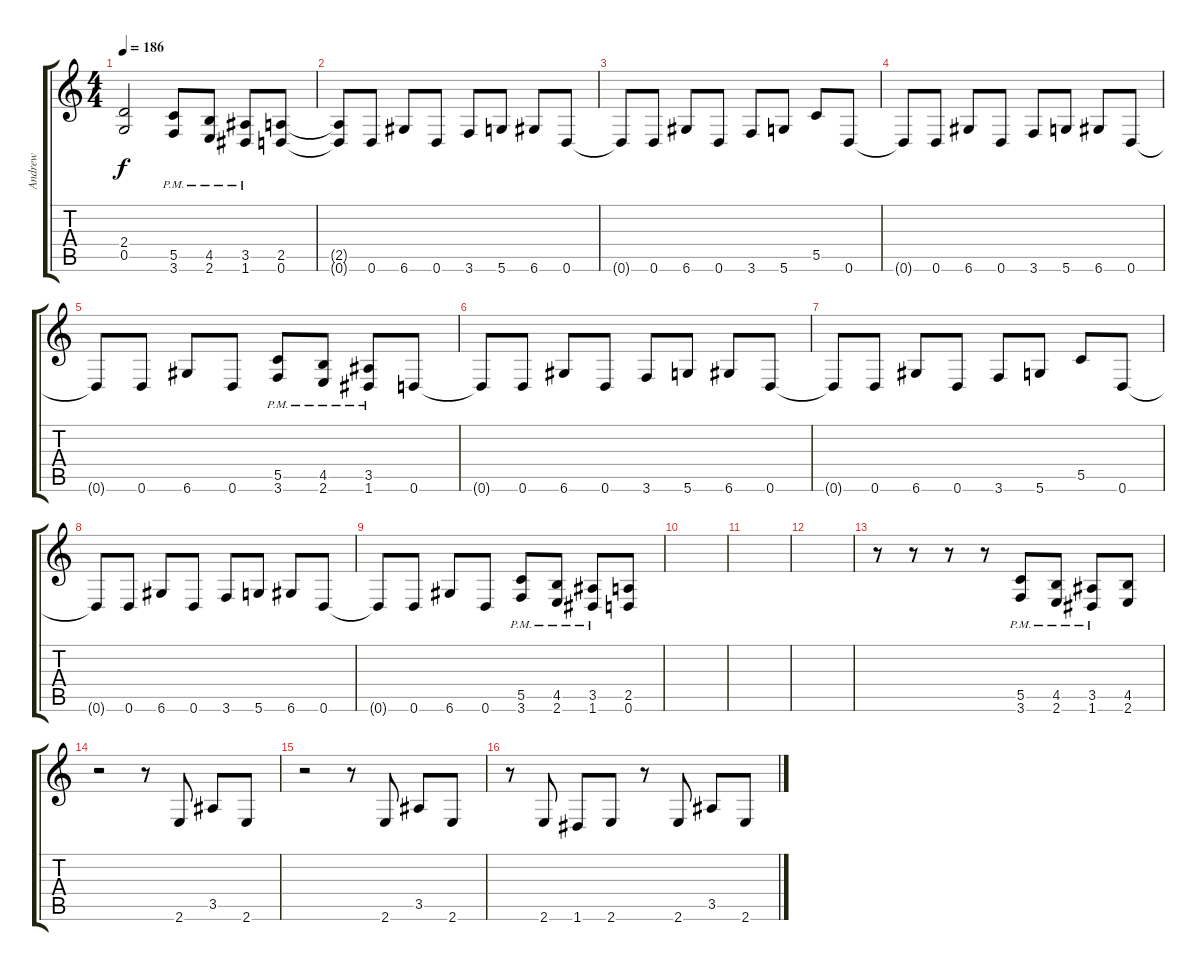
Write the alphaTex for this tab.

\track ("Andrew" "Andrew") {instrument distortionguitar}
\staff {score tabs}
\tuning (D4 A3 F3 C3 G2 D2) {hide}
\ts (4 4)
\tempo 186
\clef g2
\ks c
(2.4{t} 0.5{t}).2{dy f} (5.5{pm} 3.6{pm}).8 (4.5{pm} 2.6{pm}).8 (3.5{pm} 1.6{pm}).8 (2.5 0.6).8 |
(2.5{t} 0.6{t}).8 0.6.8 6.6.8 0.6.8 3.6.8 5.6.8 6.6.8 0.6.8 |
0.6{t}.8 0.6.8 6.6.8 0.6.8 3.6.8 5.6.8 5.5.8 0.6.8 |
0.6{t}.8 0.6.8 6.6.8 0.6.8 3.6.8 5.6.8 6.6.8 0.6.8 |
0.6{t}.8 0.6.8 6.6.8 0.6.8 (5.5{pm} 3.6{pm}).8 (4.5{pm} 2.6{pm}).8 (3.5{pm} 1.6{pm}).8 0.6.8 |
0.6{t}.8 0.6.8 6.6.8 0.6.8 3.6.8 5.6.8 6.6.8 0.6.8 |
0.6{t}.8 0.6.8 6.6.8 0.6.8 3.6.8 5.6.8 5.5.8 0.6.8 |
0.6{t}.8 0.6.8 6.6.8 0.6.8 3.6.8 5.6.8 6.6.8 0.6.8 |
0.6{t}.8 0.6.8 6.6.8 0.6.8 (5.5{pm} 3.6{pm}).8 (4.5{pm} 2.6{pm}).8 (3.5{pm} 1.6{pm}).8 (2.5 0.6).8 |
|
|
|
r.8 r.8 r.8 r.8 (5.5{pm} 3.6{pm}).8 (4.5{pm} 2.6{pm}).8 (3.5{pm} 1.6{pm}).8 (4.5 2.6).8 |
r.2 r.8 2.6.8 3.5.8 2.6.8 |
r.2 r.8 2.6.8 3.5.8 2.6.8 |
r.8 2.6.8 1.6.8 2.6.8 r.8 2.6.8 3.5.8 2.6.8
